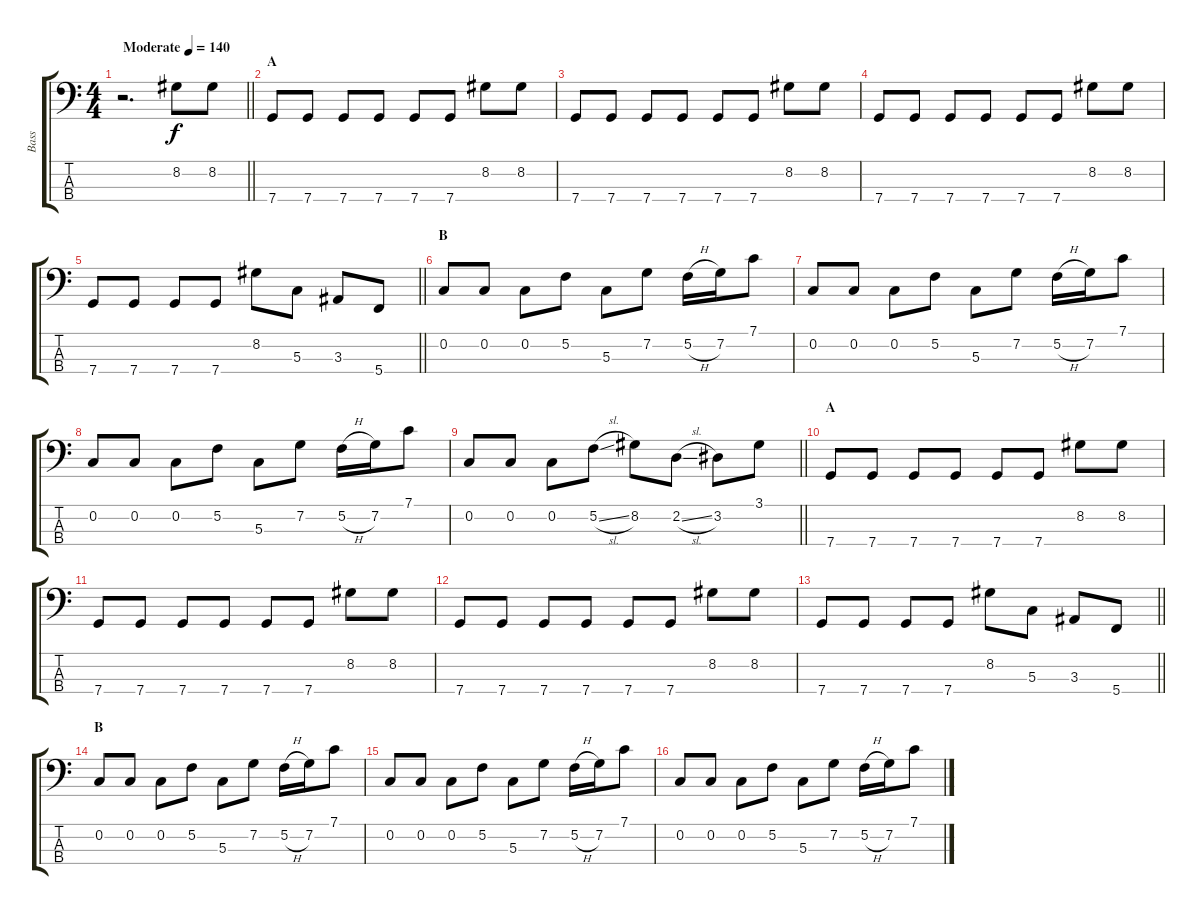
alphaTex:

\track ("Bass" "Bass") {instrument electricbasspick}
\staff {score tabs}
\tuning (F2 C2 G1 C1) {hide}
\ts (4 4)
\tempo (140 "Moderate")
\clef f4
\barLineRight lightlight
\ks c
r.2{d dy f instrument electricbasspick} 8.2.8 8.2.8 |
\section ("" "A")
7.4.8 7.4.8 7.4.8 7.4.8 7.4.8 7.4.8 8.2.8 8.2.8 |
7.4.8 7.4.8 7.4.8 7.4.8 7.4.8 7.4.8 8.2.8 8.2.8 |
7.4.8 7.4.8 7.4.8 7.4.8 7.4.8 7.4.8 8.2.8 8.2.8 |
\barLineRight lightlight
7.4.8 7.4.8 7.4.8 7.4.8 8.2.8 5.3.8 3.3.8 5.4.8 |
\section ("" "B")
0.2.8 0.2.8 0.2.8 5.2.8 5.3.8 7.2.8 5.2{h}.16 7.2.16 7.1.8 |
0.2.8 0.2.8 0.2.8 5.2.8 5.3.8 7.2.8 5.2{h}.16 7.2.16 7.1.8 |
0.2.8 0.2.8 0.2.8 5.2.8 5.3.8 7.2.8 5.2{h}.16 7.2.16 7.1.8 |
\barLineRight lightlight
0.2.8 0.2.8 0.2.8 5.2{sl}.8 8.2.8 2.2{sl}.8 3.2.8 3.1.8 |
\section ("" "A")
7.4.8 7.4.8 7.4.8 7.4.8 7.4.8 7.4.8 8.2.8 8.2.8 |
7.4.8 7.4.8 7.4.8 7.4.8 7.4.8 7.4.8 8.2.8 8.2.8 |
7.4.8 7.4.8 7.4.8 7.4.8 7.4.8 7.4.8 8.2.8 8.2.8 |
\barLineRight lightlight
7.4.8 7.4.8 7.4.8 7.4.8 8.2.8 5.3.8 3.3.8 5.4.8 |
\section ("" "B")
0.2.8 0.2.8 0.2.8 5.2.8 5.3.8 7.2.8 5.2{h}.16 7.2.16 7.1.8 |
0.2.8 0.2.8 0.2.8 5.2.8 5.3.8 7.2.8 5.2{h}.16 7.2.16 7.1.8 |
0.2.8 0.2.8 0.2.8 5.2.8 5.3.8 7.2.8 5.2{h}.16 7.2.16 7.1.8
